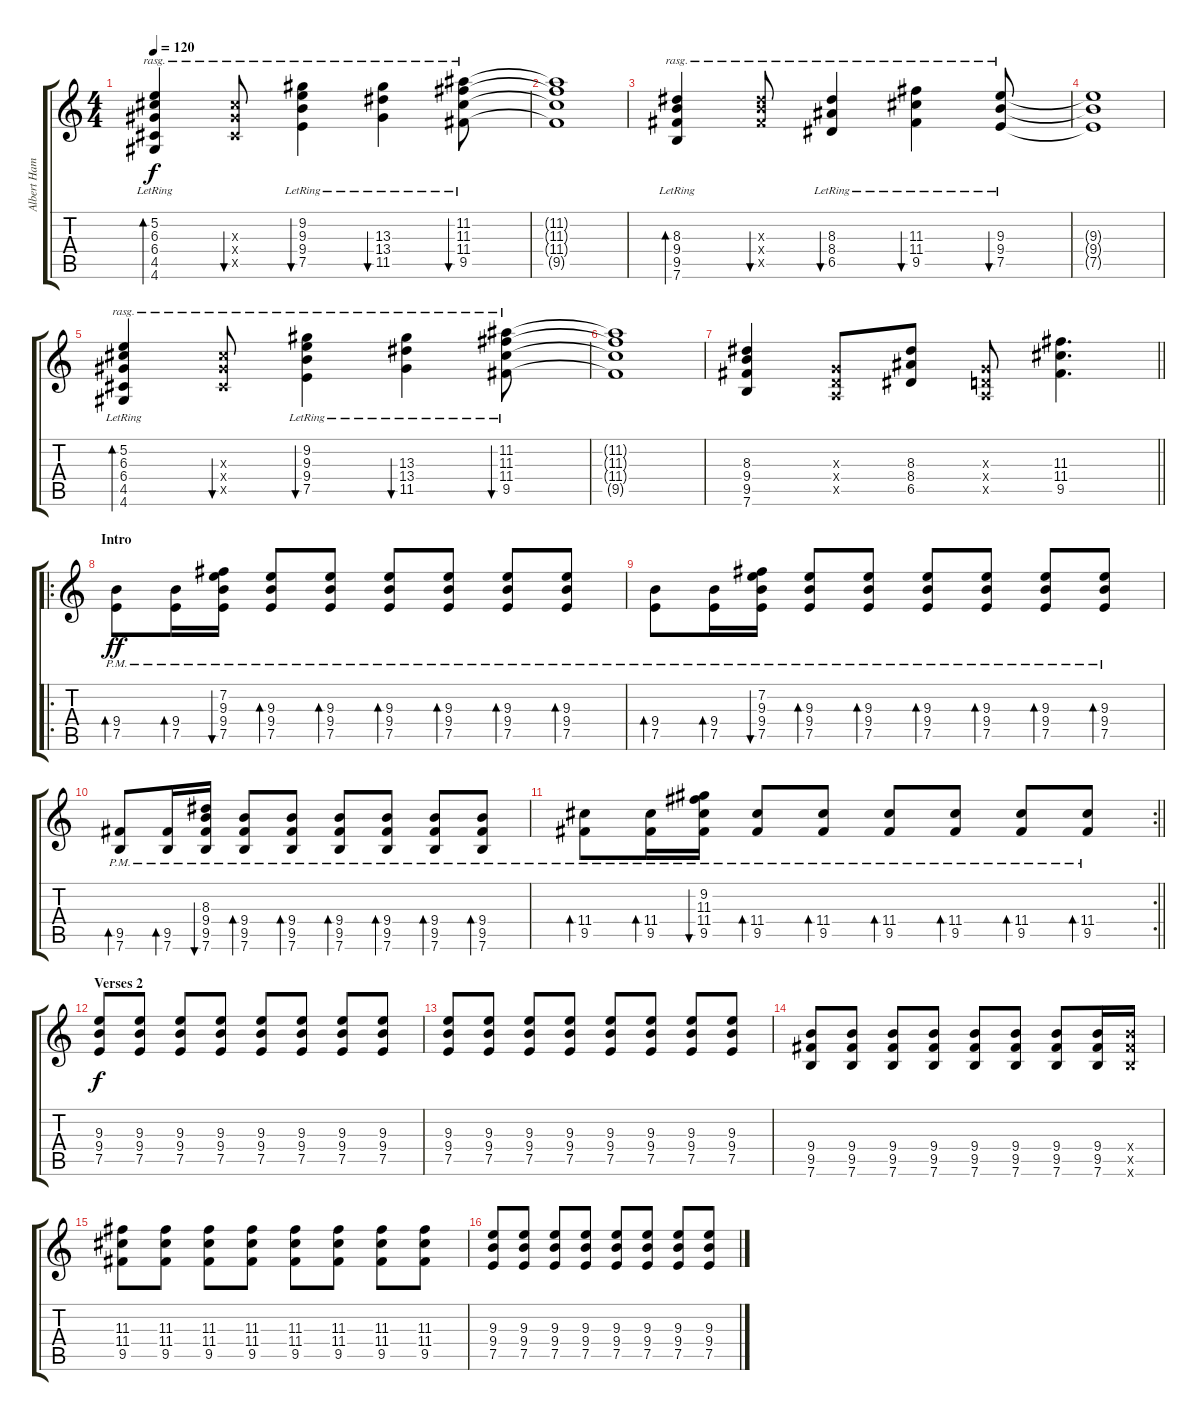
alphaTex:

\track ("Albert Hammond Jr. - Rythm guitar" "Albert Ham") {instrument distortionguitar}
\staff {score tabs}
\tuning (E4 B3 G3 D3 A2 E2) {hide}
\ts (4 4)
\tempo 120
\clef g2
\ks c
(5.2{lr} 6.3{lr} 6.4{lr} 4.5{lr} 4.6).4{bd 60 rasg ii dy f} (6.3{x} 6.4{x} 4.5{x}).8{bu 120 rasg ii} (9.2{lr} 9.3{lr} 9.4{lr} 7.5{lr}).4{bu 120 rasg ii} (13.3{lr} 13.4{lr} 11.5{lr}).4{bu 120 rasg ii} (11.2{lr} 11.3{lr} 11.4{lr} 9.5{lr}).8{bu 120 rasg ii} |
(11.2{t} 11.3{t} 11.4{t} 9.5{t}).1 |
(8.3{lr} 9.4{lr} 9.5{lr} 7.6{lr}).4{bd 120 rasg ii} (8.3{x} 9.4{x} 9.5{x}).8{bu 120 rasg ii} (8.3{lr} 8.4{lr} 6.5{lr}).4{bu 120 rasg ii} (11.3{lr} 11.4{lr} 9.5{lr}).4{bu 120 rasg ii} (9.3{lr} 9.4{lr} 7.5{lr}).8{bu 120 rasg ii} |
(9.3{t} 9.4{t} 7.5{t}).1 |
(5.2{lr} 6.3{lr} 6.4{lr} 4.5{lr} 4.6).4{bd 60 rasg ii} (6.3{x} 6.4{x} 4.5{x}).8{bu 120 rasg ii} (9.2{lr} 9.3{lr} 9.4{lr} 7.5{lr}).4{bu 120 rasg ii} (13.3{lr} 13.4{lr} 11.5{lr}).4{bu 120 rasg ii} (11.2{lr} 11.3{lr} 11.4{lr} 9.5{lr}).8{bu 120 rasg ii} |
(11.2{t} 11.3{t} 11.4{t} 9.5{t}).1 |
\barLineRight lightlight
(8.3 9.4 9.5 7.6).4 (0.3{x} 0.4{x} 0.5{x}).8 (8.3 8.4 6.5).8 (0.3{x} 0.4{x} 0.5{x}).8 (11.3 11.4 9.5).4{d volume 2} |
\ro
\section ("" "Intro")
(9.4{pm} 7.5{pm}).8{bd 60 dy ff volume 13} (9.4{pm} 7.5{pm}).16{bd 60} (7.2{pm} 9.3{pm} 9.4{pm} 7.5{pm}).16{bu 60} (9.3{pm} 9.4{pm} 7.5{pm}).8{bd 60} (9.3{pm} 9.4{pm} 7.5{pm}).8{bd 60} (9.3{pm} 9.4{pm} 7.5{pm}).8{bd 60} (9.3{pm} 9.4{pm} 7.5{pm}).8{bd 60} (9.3{pm} 9.4{pm} 7.5{pm}).8{bd 60} (9.3{pm} 9.4{pm} 7.5{pm}).8{bd 60} |
(9.4{pm} 7.5{pm}).8{bd 60} (9.4{pm} 7.5{pm}).16{bd 60} (7.2{pm} 9.3{pm} 9.4{pm} 7.5{pm}).16{bu 60} (9.3{pm} 9.4{pm} 7.5{pm}).8{bd 60} (9.3{pm} 9.4{pm} 7.5{pm}).8{bd 60} (9.3{pm} 9.4{pm} 7.5{pm}).8{bd 60} (9.3{pm} 9.4{pm} 7.5{pm}).8{bd 60} (9.3{pm} 9.4{pm} 7.5{pm}).8{bd 60} (9.3{pm} 9.4{pm} 7.5{pm}).8{bd 60} |
(9.5{pm} 7.6{pm}).8{bd 60} (9.5{pm} 7.6{pm}).16{bd 60} (8.3{pm} 9.4{pm} 9.5{pm} 7.6{pm}).16{bu 60} (9.4{pm} 9.5{pm} 7.6{pm}).8{bd 60} (9.4{pm} 9.5{pm} 7.6{pm}).8{bd 60} (9.4{pm} 9.5{pm} 7.6{pm}).8{bd 60} (9.4{pm} 9.5{pm} 7.6{pm}).8{bd 60} (9.4{pm} 9.5{pm} 7.6{pm}).8{bd 60} (9.4{pm} 9.5{pm} 7.6).8{bd 60} |
\rc 2
\barLineRight lightlight
(11.4{pm} 9.5{pm}).8{bd 60} (11.4{pm} 9.5{pm}).16{bd 60} (9.2{pm} 11.3{pm} 11.4{pm} 9.5{pm}).16{bu 60} (11.4{pm} 9.5{pm}).8{bd 60} (11.4{pm} 9.5{pm}).8{bd 60} (11.4{pm} 9.5{pm}).8{bd 60} (11.4{pm} 9.5{pm}).8{bd 60} (11.4{pm} 9.5{pm}).8{bd 60} (11.4{pm} 9.5{pm}).8{bd 60} |
\section ("" "Verses 2")
(9.3 9.4 7.5).8{dy f} (9.3 9.4 7.5).8 (9.3 9.4 7.5).8 (9.3 9.4 7.5).8 (9.3 9.4 7.5).8 (9.3 9.4 7.5).8 (9.3 9.4 7.5).8 (9.3 9.4 7.5).8 |
(9.3 9.4 7.5).8 (9.3 9.4 7.5).8 (9.3 9.4 7.5).8 (9.3 9.4 7.5).8 (9.3 9.4 7.5).8 (9.3 9.4 7.5).8 (9.3 9.4 7.5).8 (9.3 9.4 7.5).8 |
(9.4 9.5 7.6).8 (9.4 9.5 7.6).8 (9.4 9.5 7.6).8 (9.4 9.5 7.6).8 (9.4 9.5 7.6).8 (9.4 9.5 7.6).8 (9.4 9.5 7.6).8 (9.4 9.5 7.6).16 (9.4{x} 9.5{x} 7.6{x}).16 |
(11.3 11.4 9.5).8 (11.3 11.4 9.5).8 (11.3 11.4 9.5).8 (11.3 11.4 9.5).8 (11.3 11.4 9.5).8 (11.3 11.4 9.5).8 (11.3 11.4 9.5).8 (11.3 11.4 9.5).8 |
(9.3 9.4 7.5).8 (9.3 9.4 7.5).8 (9.3 9.4 7.5).8 (9.3 9.4 7.5).8 (9.3 9.4 7.5).8 (9.3 9.4 7.5).8 (9.3 9.4 7.5).8 (9.3 9.4 7.5).8
